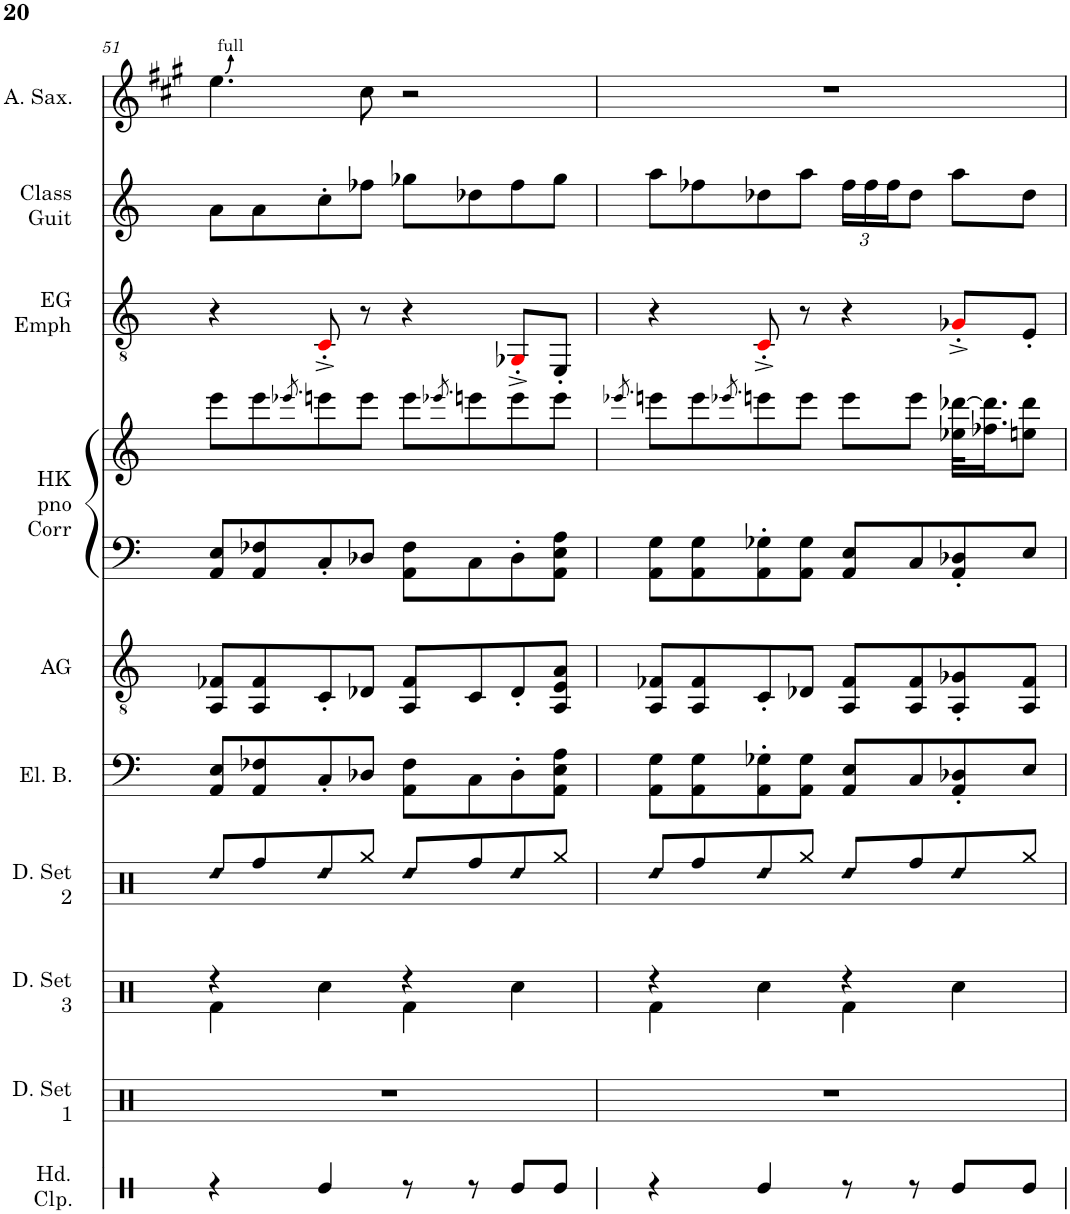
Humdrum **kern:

**kern	**kern	**kern	**kern	**kern	**kern	**kern	**kern	**kern	**kern	**kern
*part10	*part9	*part8	*part7	*part6	*part5	*part4	*part4	*part3	*part2	*part1
*staff11	*staff10	*staff9	*staff8	*staff7	*staff6	*staff5	*staff4	*staff3	*staff2	*staff1
*I"Hd.  Clp	*I"D. Set 1	*I"D. Set 3	*I"D. Set 2	*I"El. B.	*I"AG	*I"HK pno Corr	*	*I"EG Emph	*I"Class Guit	*I"A. Sax.
*I'Hd.  Clp.	*I'D. Set 1	*I'D. Set 3	*I'D. Set 2	*I'El. B.	*I'AG	*I'HK pno Corr	*	*I'EG Emph	*I'Class Guit	*I'A. Sax.
!!LO:PB:g=z
*clefX	*clefX	*clefX	*clefX	*clefF4	*clefGv2	*clefF4	*clefG2	*clefGv2	*clefG2	*clefG2
*	*	*	*	*Trd7c12	*	*	*	*	*	*Trd5c9
*k[]	*k[]	*k[]	*k[]	*k[]	*k[]	*k[]	*k[]	*k[]	*k[]	*k[f#c#g#]
*M4/4	*M4/4	*M4/4	*M4/4	*M4/4	*M4/4	*M4/4	*M4/4	*M4/4	*M4/4	*M4/4
=51	=51	=51	=51	=51	=51	=51	=51	=51	=51	=51
*	*	*^	*	*	*	*	*	*	*	*
!	!	!	!	!LO:N:head=diamond	!	!	!	!	!	!	!
4r	1r	4r	4Rf\	8Rdd/L	8AA/ 8E/L	8AA/ 8F-X/L	8AA/ 8E/L	8eee\L	4r	8a\L	4.ee\
.	.	.	.	8Rff/	8AA/ 8F-X/	8AA/ 8F-/	8AA/ 8F-X/	8eee\	.	8a\	.
.	.	.	.	.	.	.	.	8qeee-X/	.	.	.
!	!	!	!	!LO:N:head=diamond	!	!	!	!	!	!	!
4Re/	.	4Rcc\	4ryy	8Rdd/	8C'/	8C'/	8C'/	8eeen\	8C'^i/	8cc'\	.
.	.	.	.	8Rgg/J	8D-X/J	8D-X/J	8D-X/J	8eee\J	8r	8ff-X\J	8cc#\
!	!	!	!	!LO:N:head=diamond	!	!	!	!	!	!	!
8r	.	4r	4Rf\	8Rdd/L	8AA\ 8F-\L	8AA/ 8F-/L	8AA\ 8F-\L	8eee\L	4r	8gg-X\L	2r
.	.	.	.	.	.	.	.	8qeee-X/	.	.	.
8r	.	.	.	8Rff/	8C\	8C/	8C\	8eeen\	.	8dd-X\	.
!	!	!	!	!LO:N:head=diamond	!	!	!	!	!	!	!
8Re/L	.	4Rcc\	4ryy	8Rdd/	8D-'\	8D-'/	8D-'\	8eee\	8GG-X'^i/L	8ff-\	.
8Re/J	.	.	.	8Rgg/J	8AA\ 8E\ 8A\J	8AA/ 8E/ 8A/J	8AA\ 8E\ 8A\J	8eee\J	8EE'/J	8gg-\J	.
=52	=52	=52	=52	=52	=52	=52	=52	=52	=52	=52	=52
.	.	.	.	.	.	.	.	8qeee-X/	.	.	.
!	!	!	!	!LO:N:head=diamond	!	!	!	!	!	!	!
4r	1r	4r	4Rf\	8Rdd/L	8AA\ 8G\L	8AA/ 8F-X/L	8AA\ 8G\L	8eeen\L	4r	8aa\L	1r
.	.	.	.	8Rff/	8AA\ 8G\	8AA/ 8F-/	8AA\ 8G\	8eee\	.	8ff-X\	.
.	.	.	.	.	.	.	.	8qeee-X/	.	.	.
!	!	!	!	!LO:N:head=diamond	!	!	!	!	!	!	!
4Re/	.	4Rcc\	4ryy	8Rdd/	8AA\' 8G-X\'	8C'/	8AA\' 8G-X\'	8eeen\	8C'^i/	8dd-X\	.
.	.	.	.	8Rgg/J	8AA\ 8G-\J	8D-X/J	8AA\ 8G-\J	8eee\J	8r	8aa\J	.
!	!	!	!	!LO:N:head=diamond	!	!	!	!	!	!	!
*	*	*	*	*	*	*	*	*	*	*Xbrackettup	*
8r	.	4r	4Rf\	8Rdd/L	8AA/ 8E/L	8AA/ 8F-/L	8AA/ 8E/L	8eee\L	4r	24ff-\LL	.
.	.	.	.	.	.	.	.	.	.	24ff-\	.
.	.	.	.	.	.	.	.	.	.	24ff-\J	.
8r	.	.	.	8Rff/	8C/	8AA/ 8F-/	8C/	8eee\J	.	8dd-\J	.
!	!	!	!	!LO:N:head=diamond	!	!	!	!	!	!	!
8Re/L	.	4Rcc\	4ryy	8Rdd/	8AA/' 8D-X/'	8AA/' 8G-X/'	8AA/' 8D-X/'	32ee-X\ [32ddd-X\KLL	8G-X'^i/L	8aa\L	.
.	.	.	.	.	.	.	.	16.ff-X\ 16.ddd-\]J	.	.	.
8Re/J	.	.	.	8Rgg/J	8E/J	8AA/ 8F-/J	8E/J	8een\ 8ddd-\J	8E'/J	8dd-\J	.
*	*	*v	*v	*	*	*	*	*	*	*	*
=	=	=	=	=	=	=	=	=	=	=
*-	*-	*-	*-	*-	*-	*-	*-	*-	*-	*-
